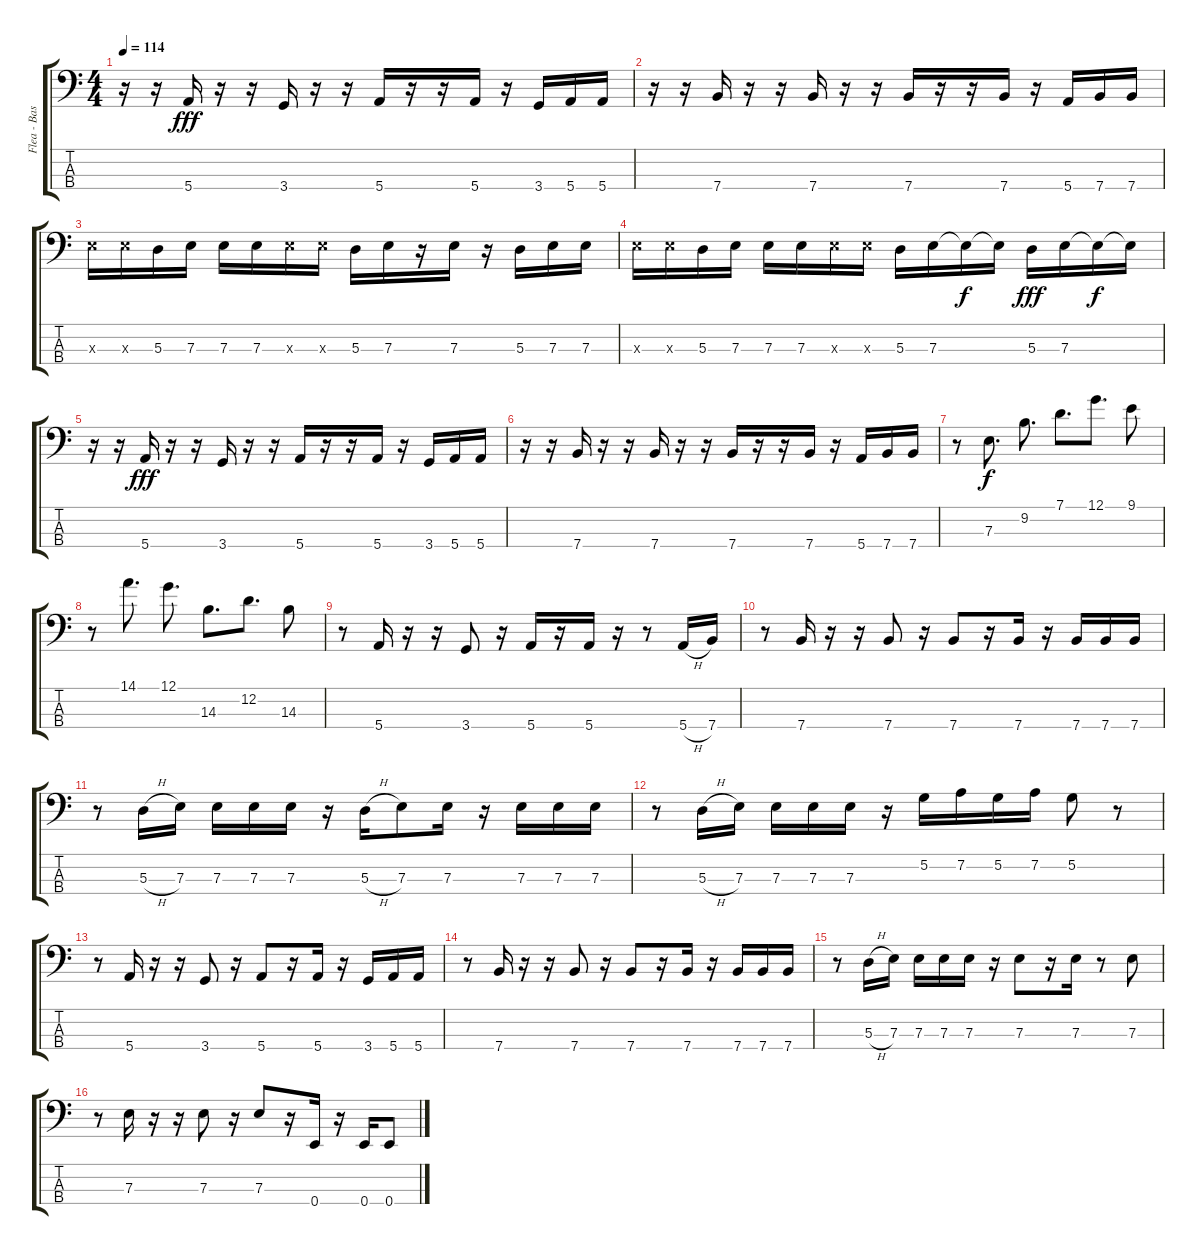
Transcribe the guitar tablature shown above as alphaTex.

\track ("Flea - Bass" "Flea - Bas") {instrument electricbassfinger}
\staff {score tabs}
\tuning (G2 D2 A1 E1) {hide}
\ts (4 4)
\tempo 114
\clef f4
\ks c
r.16{dy f} r.16 5.4.16{dy fff} r.16 r.16 3.4.16 r.16 r.16 5.4.16 r.16 r.16 5.4.16 r.16 3.4.16 5.4.16 5.4.16 |
r.16 r.16 7.4.16 r.16 r.16 7.4.16 r.16 r.16 7.4.16 r.16 r.16 7.4.16 r.16 5.4.16 7.4.16 7.4.16 |
7.3{x}.16 7.3{x}.16 5.3.16 7.3.16 7.3.16 7.3.16 7.3{x}.16 7.3{x}.16 5.3.16 7.3.16 r.16 7.3.16 r.16 5.3.16 7.3.16 7.3.16 |
7.3{x}.16 7.3{x}.16 5.3.16 7.3.16 7.3.16 7.3.16 7.3{x}.16 7.3{x}.16 5.3.16 7.3.16 7.3{t}.16{dy f} 7.3{t}.16 5.3.16{dy fff} 7.3.16 7.3{t}.16{dy f} 7.3{t}.16 |
r.16 r.16 5.4.16{dy fff} r.16 r.16 3.4.16 r.16 r.16 5.4.16 r.16 r.16 5.4.16 r.16 3.4.16 5.4.16 5.4.16 |
r.16 r.16 7.4.16 r.16 r.16 7.4.16 r.16 r.16 7.4.16 r.16 r.16 7.4.16 r.16 5.4.16 7.4.16 7.4.16 |
r.8 7.3.8{d dy f} 9.2.8{d} 7.1.8{d} 12.1.8{d} 9.1.8 |
r.8 14.1.8{d} 12.1.8{d} 14.3.8{d} 12.2.8{d} 14.3.8 |
r.8 5.4.16 r.16 r.16 3.4.8 r.16 5.4.16 r.16 5.4.16 r.16 r.8 5.4{h}.16 7.4.16 |
r.8 7.4.16 r.16 r.16 7.4.8 r.16 7.4.8 r.16 7.4.16 r.16 7.4.16 7.4.16 7.4.16 |
r.8 5.3{h}.16 7.3.16 7.3.16 7.3.16 7.3.16 r.16 5.3{h}.16 7.3.8 7.3.16 r.16 7.3.16 7.3.16 7.3.16 |
r.8 5.3{h}.16 7.3.16 7.3.16 7.3.16 7.3.16 r.16 5.2.16 7.2.16 5.2.16 7.2.16 5.2.8 r.8 |
r.8 5.4.16 r.16 r.16 3.4.8 r.16 5.4.8 r.16 5.4.16 r.16 3.4.16 5.4.16 5.4.16 |
r.8 7.4.16 r.16 r.16 7.4.8 r.16 7.4.8 r.16 7.4.16 r.16 7.4.16 7.4.16 7.4.16 |
r.8 5.3{h}.16 7.3.16 7.3.16 7.3.16 7.3.16 r.16 7.3.8 r.16 7.3.16 r.8 7.3.8 |
r.8 7.3.16 r.16 r.16 7.3.8 r.16 7.3.8 r.16 0.4.16 r.16 0.4.16 0.4.8
